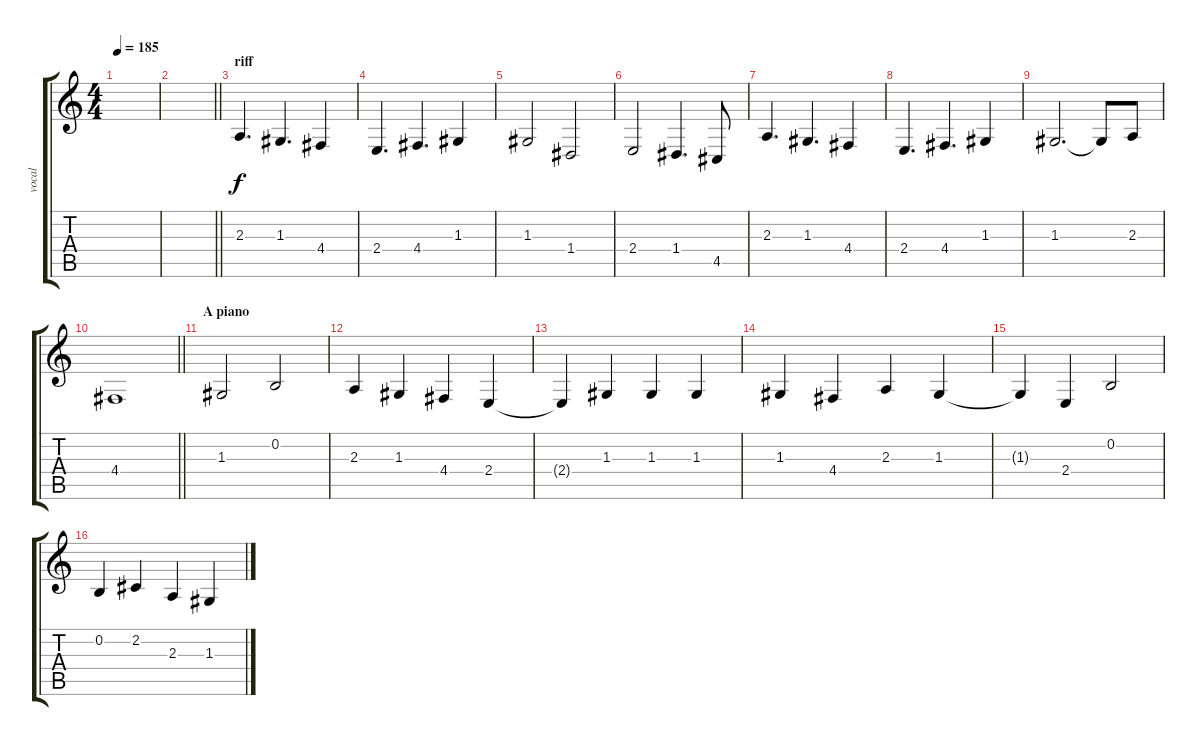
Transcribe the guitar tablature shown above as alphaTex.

\track ("vocal" "vocal") {instrument violin}
\staff {score tabs}
\tuning (E4 B3 G3 D3 A2 E2) {hide}
\ts (4 4)
\tempo 185
\clef g2
\ks c
|
\barLineRight lightlight
|
\section ("" "riff")
2.3.4{d} 1.3.4{d} 4.4.4 |
2.4.4{d} 4.4.4{d} 1.3.4 |
1.3.2 1.4.2 |
2.4.2 1.4.4{d} 4.5.8 |
2.3.4{d} 1.3.4{d} 4.4.4 |
2.4.4{d} 4.4.4{d} 1.3.4 |
1.3.2{d} 1.3{t}.8 2.3.8 |
\barLineRight lightlight
4.4.1 |
\section ("" "A piano")
1.3.2 0.2.2 |
2.3.4 1.3.4 4.4.4 2.4.4 |
2.4{t}.4 1.3.4 1.3.4 1.3.4 |
1.3.4 4.4.4 2.3.4 1.3.4 |
1.3{t}.4 2.4.4 0.2.2 |
0.2.4 2.2.4 2.3.4 1.3.4
